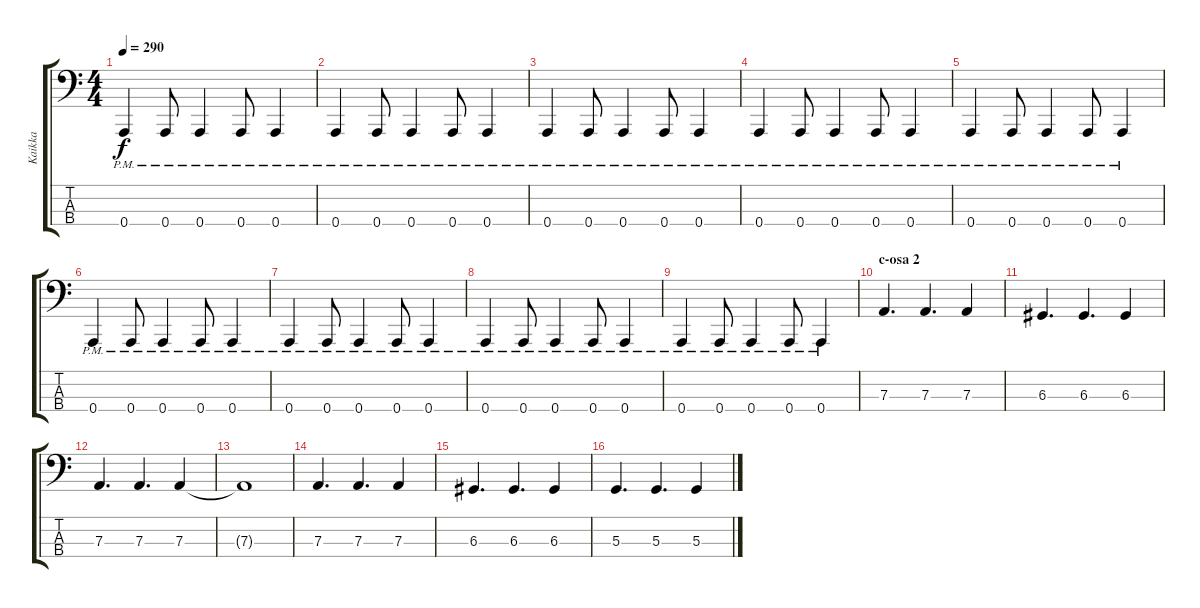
\track ("Kaikka" "Kaikka") {instrument electricbasspick}
\staff {score tabs}
\tuning (D2 A1 D1 A0) {hide}
\ts (4 4)
\tempo 290
\clef f4
\ks c
0.4{pm}.4{dy f} 0.4{pm}.8 0.4{pm}.4 0.4{pm}.8 0.4{pm}.4 |
0.4{pm}.4 0.4{pm}.8 0.4{pm}.4 0.4{pm}.8 0.4{pm}.4 |
0.4{pm}.4 0.4{pm}.8 0.4{pm}.4 0.4{pm}.8 0.4{pm}.4 |
0.4{pm}.4 0.4{pm}.8 0.4{pm}.4 0.4{pm}.8 0.4{pm}.4 |
0.4{pm}.4 0.4{pm}.8 0.4{pm}.4 0.4{pm}.8 0.4{pm}.4 |
0.4{pm}.4 0.4{pm}.8 0.4{pm}.4 0.4{pm}.8 0.4{pm}.4 |
0.4{pm}.4 0.4{pm}.8 0.4{pm}.4 0.4{pm}.8 0.4{pm}.4 |
0.4{pm}.4 0.4{pm}.8 0.4{pm}.4 0.4{pm}.8 0.4{pm}.4 |
0.4{pm}.4 0.4{pm}.8 0.4{pm}.4 0.4{pm}.8 0.4{pm}.4 |
\section ("" "c-osa 2")
7.3.4{d} 7.3.4{d} 7.3.4 |
6.3.4{d} 6.3.4{d} 6.3.4 |
7.3.4{d} 7.3.4{d} 7.3.4 |
7.3{t}.1 |
7.3.4{d} 7.3.4{d} 7.3.4 |
6.3.4{d} 6.3.4{d} 6.3.4 |
5.3.4{d} 5.3.4{d} 5.3.4
